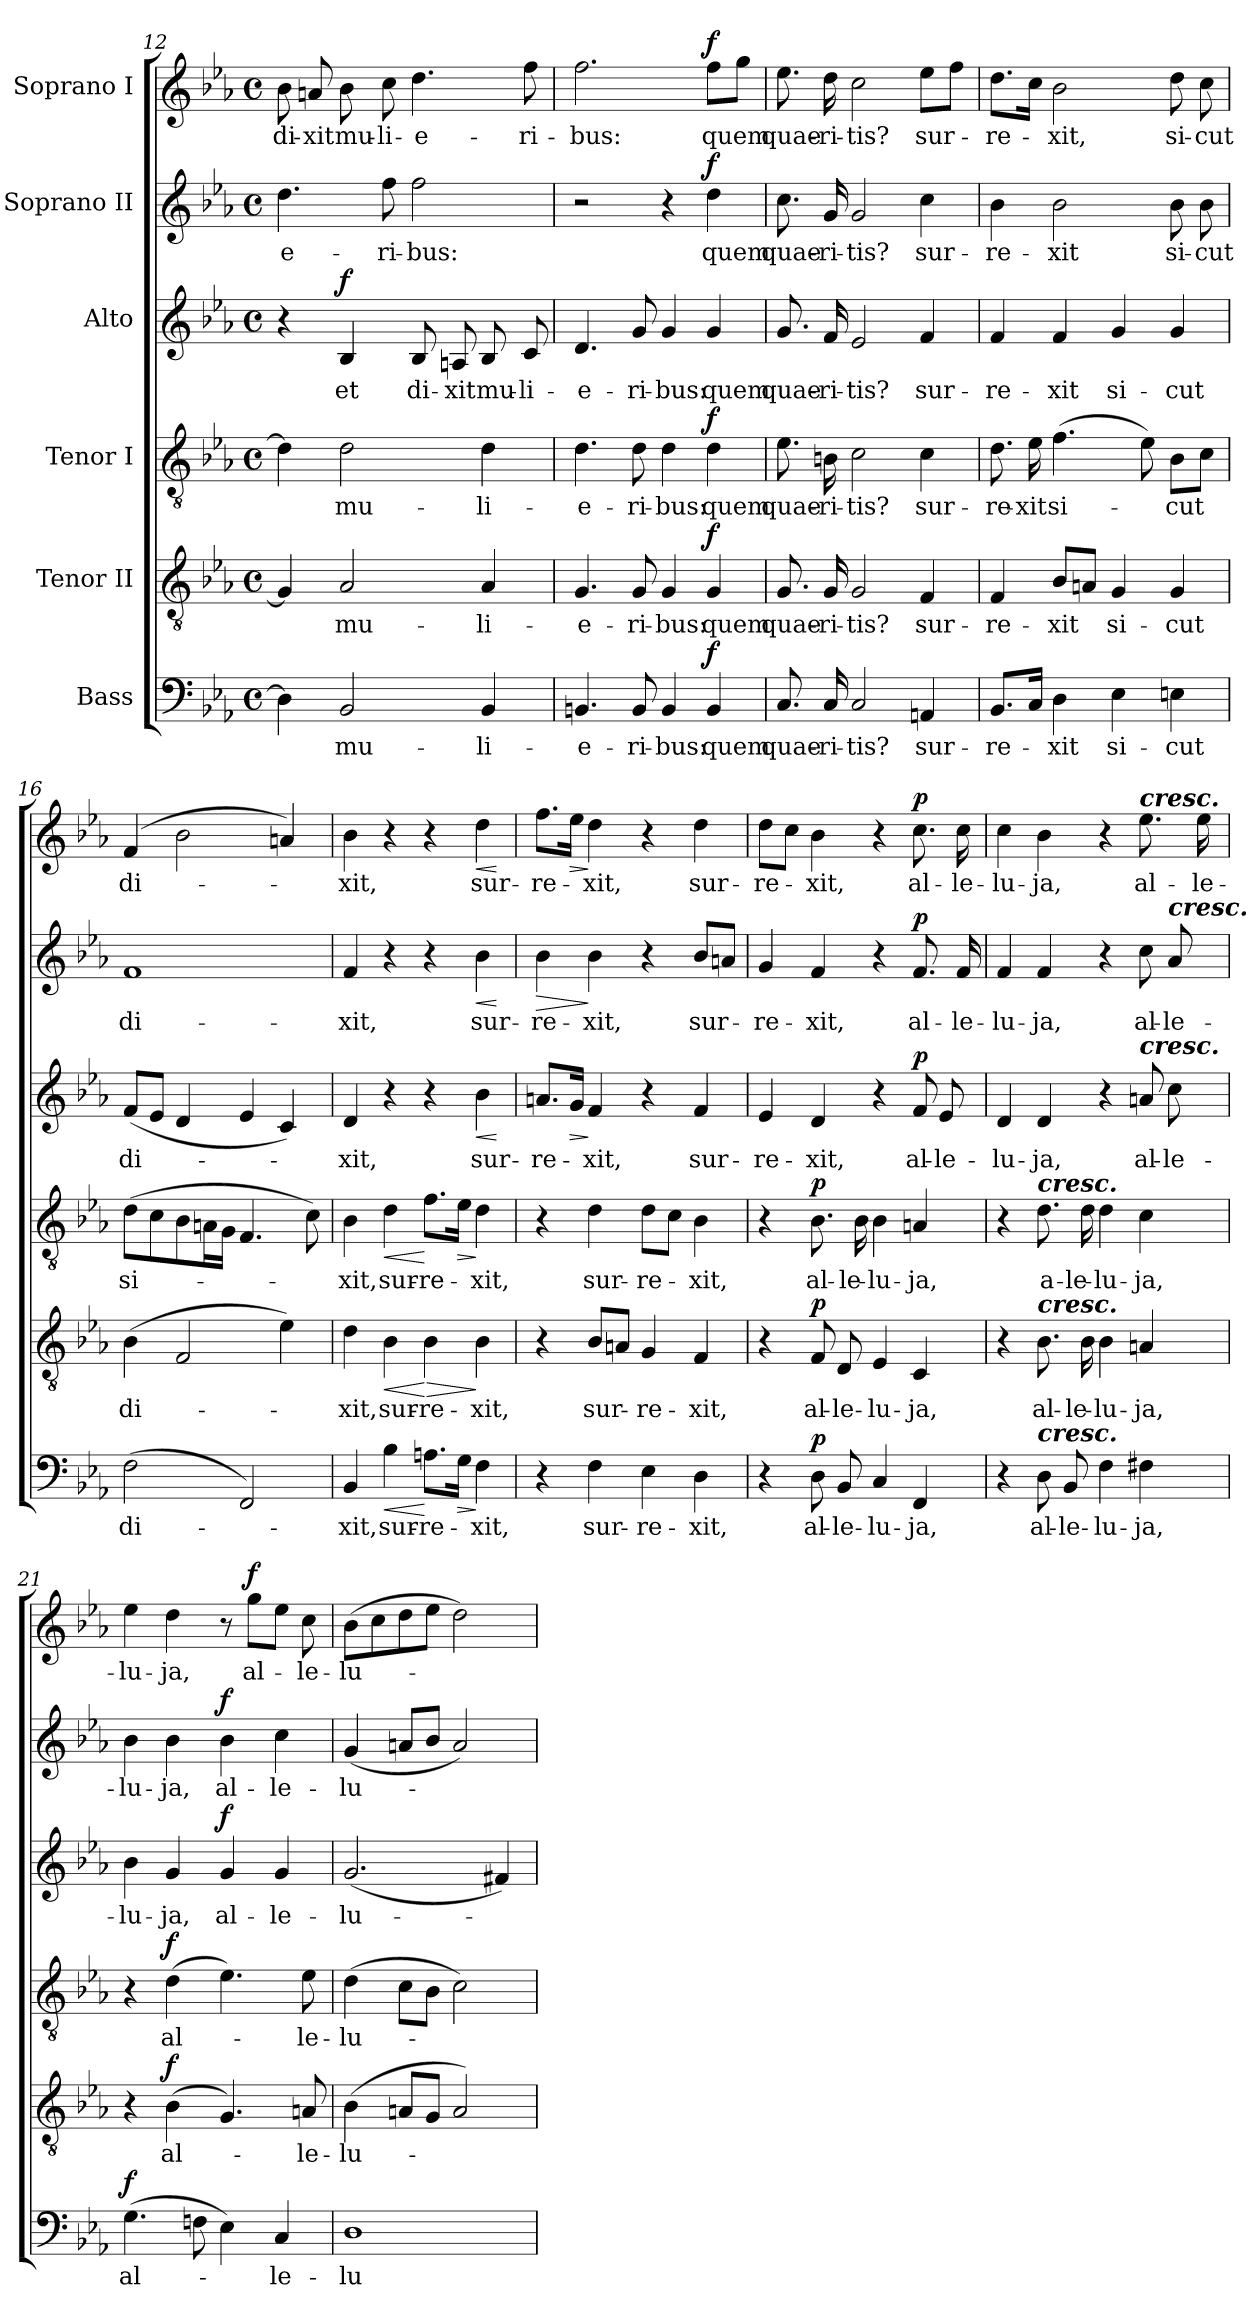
**kern	**text	**dynam	**kern	**text	**dynam	**kern	**text	**dynam	**kern	**text	**dynam	**kern	**text	**dynam	**kern	**text	**dynam
*part6	*part6	*part6	*part5	*part5	*part5	*part4	*part4	*part4	*part3	*part3	*part3	*part2	*part2	*part2	*part1	*part1	*part1
*staff6	*staff6	*staff6	*staff5	*staff5	*staff5	*staff4	*staff4	*staff4	*staff3	*staff3	*staff3	*staff2	*staff2	*staff2	*staff1	*staff1	*staff1
*I"Bass	*	*	*I"Tenor II	*	*	*I"Tenor I	*	*	*I"Alto	*	*	*I"Soprano II	*	*	*I"Soprano I	*	*
*clefF4	*	*	*clefGv2	*	*	*clefGv2	*	*	*clefG2	*	*	*clefG2	*	*	*clefG2	*	*
*k[b-e-a-]	*	*	*k[b-e-a-]	*	*	*k[b-e-a-]	*	*	*k[b-e-a-]	*	*	*k[b-e-a-]	*	*	*k[b-e-a-]	*	*
*E-:	*	*	*E-:	*	*	*E-:	*	*	*E-:	*	*	*E-:	*	*	*E-:	*	*
*M4/4	*	*	*M4/4	*	*	*M4/4	*	*	*M4/4	*	*	*M4/4	*	*	*M4/4	*	*
*met(c)	*	*	*met(c)	*	*	*met(c)	*	*	*met(c)	*	*	*met(c)	*	*	*met(c)	*	*
=12	=12	=12	=12	=12	=12	=12	=12	=12	=12	=12	=12	=12	=12	=12	=12	=12	=12
!	!	!	!	!	!	!	!	!	!	!	!	!	!LO:LY:b	!	!	!LO:LY:b	!
4D\]	.	.	4G/]	.	.	4d\]	.	.	4r	.	.	4.dd\	-e-	.	8b-\	di-	.
!	!	!	!	!	!	!	!	!	!	!	!	!	!	!	!	!LO:LY:b	!
.	.	.	.	.	.	.	.	.	.	.	.	.	.	.	8an/	-xit	.
!	!LO:LY:b	!	!	!LO:LY:b	!	!	!LO:LY:b	!	!	!LO:LY:b	!LO:DY:a	!	!	!	!	!LO:LY:b	!
2BB-/	mu-	.	2A-/	mu-	.	2d\	mu-	.	4B-/	et	f	.	.	.	8b-\	mu-	.
!	!	!	!	!	!	!	!	!	!	!	!	!	!LO:LY:b	!	!	!LO:LY:b	!
.	.	.	.	.	.	.	.	.	.	.	.	8ff\	-ri-	.	8cc\	-li-	.
!	!	!	!	!	!	!	!	!	!	!LO:LY:b	!	!	!LO:LY:b	!	!	!LO:LY:b	!
.	.	.	.	.	.	.	.	.	8B-/	di-	.	2ff\	-bus:	.	4.dd\	-e-	.
!	!	!	!	!	!	!	!	!	!	!LO:LY:b	!	!	!	!	!	!	!
.	.	.	.	.	.	.	.	.	8An/	-xit	.	.	.	.	.	.	.
!	!LO:LY:b	!	!	!LO:LY:b	!	!	!LO:LY:b	!	!	!LO:LY:b	!	!	!	!	!	!	!
4BB-/	-li-	.	4A-/	-li-	.	4d\	-li-	.	8B-/	mu-	.	.	.	.	.	.	.
!	!	!	!	!	!	!	!	!	!	!LO:LY:b	!	!	!	!	!	!LO:LY:b	!
.	.	.	.	.	.	.	.	.	8c/	-li-	.	.	.	.	8ff\	-ri-	.
=13	=13	=13	=13	=13	=13	=13	=13	=13	=13	=13	=13	=13	=13	=13	=13	=13	=13
!	!LO:LY:b	!	!	!LO:LY:b	!	!	!LO:LY:b	!	!	!LO:LY:b	!	!	!	!	!	!LO:LY:b	!
4.BBn/	-e-	.	4.G/	-e-	.	4.d\	-e-	.	4.d/	-e-	.	2r	.	.	2.ff\	-bus:	.
!	!LO:LY:b	!	!	!LO:LY:b	!	!	!LO:LY:b	!	!	!LO:LY:b	!	!	!	!	!	!	!
8BB/	-ri-	.	8G/	-ri-	.	8d\	-ri-	.	8g/	-ri-	.	.	.	.	.	.	.
!	!LO:LY:b	!	!	!LO:LY:b	!	!	!LO:LY:b	!	!	!LO:LY:b	!	!	!	!	!	!	!
4BB/	-bus:	.	4G/	-bus:	.	4d\	-bus:	.	4g/	-bus:	.	4r	.	.	.	.	.
!	!LO:LY:b	!LO:DY:a	!	!LO:LY:b	!LO:DY:a	!	!LO:LY:b	!LO:DY:a	!	!LO:LY:b	!	!	!LO:LY:b	!LO:DY:a	!	!LO:LY:b	!LO:DY:a
4BB/	quem	f	4G/	quem	f	4d\	quem	f	4g/	quem	.	4dd\	quem	f	8ff\L	quem	f
.	.	.	.	.	.	.	.	.	.	.	.	.	.	.	8gg\J	.	.
=14	=14	=14	=14	=14	=14	=14	=14	=14	=14	=14	=14	=14	=14	=14	=14	=14	=14
!	!LO:LY:b	!	!	!LO:LY:b	!	!	!LO:LY:b	!	!	!LO:LY:b	!	!	!LO:LY:b	!	!	!LO:LY:b	!
8.C/	quae-	.	8.G/	quae-	.	8.e-\	quae-	.	8.g/	quae-	.	8.cc\	quae-	.	8.ee-\	quae-	.
!	!LO:LY:b	!	!	!LO:LY:b	!	!	!LO:LY:b	!	!	!LO:LY:b	!	!	!LO:LY:b	!	!	!LO:LY:b	!
16C/	-ri-	.	16G/	-ri-	.	16Bn\	-ri-	.	16f/	-ri-	.	16g/	-ri-	.	16dd\	-ri-	.
!	!LO:LY:b	!	!	!LO:LY:b	!	!	!LO:LY:b	!	!	!LO:LY:b	!	!	!LO:LY:b	!	!	!LO:LY:b	!
2C/	-tis?	.	2G/	-tis?	.	2c\	-tis?	.	2e-/	-tis?	.	2g/	-tis?	.	2cc\	-tis?	.
!	!LO:LY:b	!	!	!LO:LY:b	!	!	!LO:LY:b	!	!	!LO:LY:b	!	!	!LO:LY:b	!	!	!LO:LY:b	!
4AAn/	sur-	.	4F/	sur-	.	4c\	sur-	.	4f/	sur-	.	4cc\	sur-	.	8ee-\L	sur-	.
.	.	.	.	.	.	.	.	.	.	.	.	.	.	.	8ff\J	.	.
!!LO:LB:g=z
=15	=15	=15	=15	=15	=15	=15	=15	=15	=15	=15	=15	=15	=15	=15	=15	=15	=15
!	!LO:LY:b	!	!	!LO:LY:b	!	!	!LO:LY:b	!	!	!LO:LY:b	!	!	!LO:LY:b	!	!	!LO:LY:b	!
8.BB-/L	-re-	.	4F/	-re-	.	8.d\	-re-	.	4f/	-re-	.	4b-\	-re-	.	8.dd\L	-re-	.
!	!	!	!	!	!	!	!LO:LY:b	!	!	!	!	!	!	!	!	!	!
16C/Jk	.	.	.	.	.	16e-\	-xit	.	.	.	.	.	.	.	16cc\Jk	.	.
!	!LO:LY:b	!	!	!LO:LY:b	!	!	!LO:LY:b	!	!	!LO:LY:b	!	!	!LO:LY:b	!	!	!LO:LY:b	!
4D\	-xit	.	8B-/L	-xit	.	(>4.f\	si-	.	4f/	-xit	.	2b-\	-xit	.	2b-\	-xit,	.
.	.	.	8An/J	.	.	.	.	.	.	.	.	.	.	.	.	.	.
!	!LO:LY:b	!	!	!LO:LY:b	!	!	!	!	!	!LO:LY:b	!	!	!	!	!	!	!
4E-\	si-	.	4G/	si-	.	.	.	.	4g/	si-	.	.	.	.	.	.	.
.	.	.	.	.	.	8e-\)	.	.	.	.	.	.	.	.	.	.	.
!	!LO:LY:b	!	!	!LO:LY:b	!	!	!LO:LY:b	!	!	!LO:LY:b	!	!	!LO:LY:b	!	!	!LO:LY:b	!
4En\	-cut	.	4G/	-cut	.	8B-\L	-cut	.	4g/	-cut	.	8b-\	si-	.	8dd\	si-	.
!	!	!	!	!	!	!	!	!	!	!	!	!	!LO:LY:b	!	!	!LO:LY:b	!
.	.	.	.	.	.	8c\J	.	.	.	.	.	8b-\	-cut	.	8cc\	-cut	.
=16	=16	=16	=16	=16	=16	=16	=16	=16	=16	=16	=16	=16	=16	=16	=16	=16	=16
!	!LO:LY:b	!	!	!LO:LY:b	!	!	!LO:LY:b	!	!	!LO:LY:b	!	!	!LO:LY:b	!	!	!LO:LY:b	!
(>2F\	di-	.	(>4B-\	di-	.	(>8d\L	si-	.	(<8f/L	di-	.	1f	di-	.	(4f/	di-	.
.	.	.	.	.	.	8c\	.	.	8e-/J	.	.	.	.	.	.	.	.
.	.	.	2F/	.	.	8B-\	.	.	4d/	.	.	.	.	.	2b-\	.	.
.	.	.	.	.	.	16An\L	.	.	.	.	.	.	.	.	.	.	.
.	.	.	.	.	.	16G\JJ	.	.	.	.	.	.	.	.	.	.	.
2FF/)	.	.	.	.	.	4.F/	.	.	4e-/	.	.	.	.	.	.	.	.
.	.	.	4e-\)	.	.	.	.	.	4c/)	.	.	.	.	.	4an/)	.	.
.	.	.	.	.	.	8c\)	.	.	.	.	.	.	.	.	.	.	.
=17	=17	=17	=17	=17	=17	=17	=17	=17	=17	=17	=17	=17	=17	=17	=17	=17	=17
!	!LO:LY:b	!	!	!LO:LY:b	!	!	!LO:LY:b	!	!	!LO:LY:b	!	!	!LO:LY:b	!	!	!LO:LY:b	!
4BB-/	-xit,	.	4d\	-xit,	.	4B-\	-xit,	.	4d/	-xit,	.	4f/	-xit,	.	4b-\	-xit,	.
!	!LO:LY:b	!LO:HP:b	!	!LO:LY:b	!LO:HP:b	!	!LO:LY:b	!LO:HP:b	!	!	!	!	!	!	!	!	!
4B-\	sur-	<	4B-\	sur-	<	4d\	sur-	<	4r	.	.	4r	.	.	4r	.	.
!	!LO:LY:b	!	!	!LO:LY:b	!LO:HP:n=1:b	!	!LO:LY:b	!	!	!	!	!	!	!	!	!	!
8.An\L	-re-	[	4B-\	-re-	[ >	8.f\L	-re-	[	4r	.	.	4r	.	.	4r	.	.
!	!	!LO:HP:b	!	!	!	!	!	!LO:HP:b	!	!	!	!	!	!	!	!	!
16G\Jk	.	>	.	.	.	16e-\Jk	.	>	.	.	.	.	.	.	.	.	.
!	!LO:LY:b	!	!	!LO:LY:b	!	!	!LO:LY:b	!	!	!LO:LY:b	!LO:HP:b	!	!LO:LY:b	!LO:HP:b	!	!LO:LY:b	!LO:HP:b
4F\	-xit,	]	4B-\	-xit,	]	4d\	-xit,	]	4b-\	sur-	<	4b-\	sur-	<	4dd\	sur-	<
.	.	.	.	.	.	.	.	.	.	.	[	.	.	[	.	.	[
=18	=18	=18	=18	=18	=18	=18	=18	=18	=18	=18	=18	=18	=18	=18	=18	=18	=18
!	!	!	!	!	!	!	!	!	!	!LO:LY:b	!	!	!LO:LY:b	!LO:HP:b	!	!LO:LY:b	!
4r	.	.	4r	.	.	4r	.	.	8.an/L	-re-	.	4b-\	-re-	>	8.ff\L	-re-	.
!	!	!	!	!	!	!	!	!	!	!	!LO:HP:b	!	!	!	!	!	!LO:HP:b
.	.	.	.	.	.	.	.	.	16g/Jk	.	>	.	.	.	16ee-\Jk	.	>
!	!LO:LY:b	!	!	!LO:LY:b	!	!	!LO:LY:b	!	!	!LO:LY:b	!	!	!LO:LY:b	!	!	!LO:LY:b	!
4F\	sur-	.	8B-/L	sur-	.	4d\	sur-	.	4f/	-xit,	]	4b-\	-xit,	]	4dd\	-xit,	]
.	.	.	8An/J	.	.	.	.	.	.	.	.	.	.	.	.	.	.
!	!LO:LY:b	!	!	!LO:LY:b	!	!	!LO:LY:b	!	!	!	!	!	!	!	!	!	!
4E-\	-re-	.	4G/	-re-	.	8d\L	-re-	.	4r	.	.	4r	.	.	4r	.	.
.	.	.	.	.	.	8c\J	.	.	.	.	.	.	.	.	.	.	.
!	!LO:LY:b	!	!	!LO:LY:b	!	!	!LO:LY:b	!	!	!LO:LY:b	!	!	!LO:LY:b	!	!	!LO:LY:b	!
4D\	-xit,	.	4F/	-xit,	.	4B-\	-xit,	.	4f/	sur-	.	8b-/L	sur-	.	4dd\	sur-	.
.	.	.	.	.	.	.	.	.	.	.	.	8an/J	.	.	.	.	.
!!LO:PB:g=z
=19	=19	=19	=19	=19	=19	=19	=19	=19	=19	=19	=19	=19	=19	=19	=19	=19	=19
!	!	!	!	!	!	!	!	!	!	!LO:LY:b	!	!	!LO:LY:b	!	!	!LO:LY:b	!
4r	.	.	4r	.	.	4r	.	.	4e-/	-re-	.	4g/	-re-	.	8dd\L	-re-	.
.	.	.	.	.	.	.	.	.	.	.	.	.	.	.	8cc\J	.	.
!	!LO:LY:b	!LO:DY:a	!	!LO:LY:b	!LO:DY:a	!	!LO:LY:b	!LO:DY:a	!	!LO:LY:b	!	!	!LO:LY:b	!	!	!LO:LY:b	!
8D\	al-	p	8F/	al-	p	8.B-\	al-	p	4d/	-xit,	.	4f/	-xit,	.	4b-\	-xit,	.
!	!LO:LY:b	!	!	!LO:LY:b	!	!	!	!	!	!	!	!	!	!	!	!	!
8BB-/	-le-	.	8D/	-le-	.	.	.	.	.	.	.	.	.	.	.	.	.
!	!	!	!	!	!	!	!LO:LY:b	!	!	!	!	!	!	!	!	!	!
.	.	.	.	.	.	16B-\	-le-	.	.	.	.	.	.	.	.	.	.
!	!LO:LY:b	!	!	!LO:LY:b	!	!	!LO:LY:b	!	!	!	!	!	!	!	!	!	!
4C/	-lu-	.	4E-/	-lu-	.	4B-\	-lu-	.	4r	.	.	4r	.	.	4r	.	.
!	!LO:LY:b	!	!	!LO:LY:b	!	!	!LO:LY:b	!	!	!LO:LY:b	!LO:DY:a	!	!LO:LY:b	!LO:DY:a	!	!LO:LY:b	!LO:DY:a
4FF/	-ja,	.	4C/	-ja,	.	4An/	-ja,	.	8f/	al-	p	8.f/	al-	p	8.cc\	al-	p
!	!	!	!	!	!	!	!	!	!	!LO:LY:b	!	!	!	!	!	!	!
.	.	.	.	.	.	.	.	.	8e-/	-le-	.	.	.	.	.	.	.
!	!	!	!	!	!	!	!	!	!	!	!	!	!LO:LY:b	!	!	!LO:LY:b	!
.	.	.	.	.	.	.	.	.	.	.	.	16f/	-le-	.	16cc\	-le-	.
=20	=20	=20	=20	=20	=20	=20	=20	=20	=20	=20	=20	=20	=20	=20	=20	=20	=20
!	!	!	!	!	!	!	!	!	!	!LO:LY:b	!	!	!LO:LY:b	!	!	!LO:LY:b	!
4r	.	.	4r	.	.	4r	.	.	4d/	-lu-	.	4f/	-lu-	.	4cc\	-lu-	.
!	!	!	!	!	!	!LO:TX:a:Bi:t=cresc.	!	!	!	!	!	!	!	!	!	!	!
!	!	!	!LO:TX:a:Bi:t=cresc.	!	!	!	!	!	!	!	!	!	!	!	!	!	!
!LO:TX:a:Bi:t=cresc.	!	!	!	!	!	!	!	!	!	!	!	!	!	!	!	!	!
!	!LO:LY:b	!	!	!LO:LY:b	!	!	!LO:LY:b	!	!	!LO:LY:b	!	!	!LO:LY:b	!	!	!LO:LY:b	!
8D\	al-	.	8.B-\	al-	.	8.d\	a-	.	4d/	-ja,	.	4f/	-ja,	.	4b-\	-ja,	.
!	!LO:LY:b	!	!	!	!	!	!	!	!	!	!	!	!	!	!	!	!
8BB-/	-le-	.	.	.	.	.	.	.	.	.	.	.	.	.	.	.	.
!	!	!	!	!LO:LY:b	!	!	!LO:LY:b	!	!	!	!	!	!	!	!	!	!
.	.	.	16B-\	-le-	.	16d\	-le-	.	.	.	.	.	.	.	.	.	.
!	!LO:LY:b	!	!	!LO:LY:b	!	!	!LO:LY:b	!	!	!	!	!	!	!	!	!	!
4F\	-lu-	.	4B-\	-lu-	.	4d\	-lu-	.	4r	.	.	4r	.	.	4r	.	.
!	!	!	!	!	!	!	!	!	!	!	!	!	!	!	!LO:TX:a:Bi:t=cresc.	!	!
!	!	!	!	!	!	!	!	!	!LO:TX:a:Bi:t=cresc.	!	!	!	!	!	!	!	!
!	!LO:LY:b	!	!	!LO:LY:b	!	!	!LO:LY:b	!	!	!LO:LY:b	!	!	!LO:LY:b	!	!	!LO:LY:b	!
4F#X\	-ja,	.	4An/	-ja,	.	4c\	-ja,	.	8an/	al-	.	8cc\	al-	.	8.ee-\	al-	.
!	!	!	!	!	!	!	!	!	!	!	!	!LO:TX:a:Bi:t=cresc.	!	!	!	!	!
!	!	!	!	!	!	!	!	!	!	!LO:LY:b	!	!	!LO:LY:b	!	!	!	!
.	.	.	.	.	.	.	.	.	8cc\	-le-	.	8a-/	-le-	.	.	.	.
!	!	!	!	!	!	!	!	!	!	!	!	!	!	!	!	!LO:LY:b	!
.	.	.	.	.	.	.	.	.	.	.	.	.	.	.	16ee-\	-le-	.
=21	=21	=21	=21	=21	=21	=21	=21	=21	=21	=21	=21	=21	=21	=21	=21	=21	=21
!	!LO:LY:b	!LO:DY:a	!	!	!	!	!	!	!	!LO:LY:b	!	!	!LO:LY:b	!	!	!LO:LY:b	!
(>4.G\	al-	f	4r	.	.	4r	.	.	4b-\	-lu-	.	4b-\	-lu-	.	4ee-\	-lu-	.
!	!	!	!	!LO:LY:b	!LO:DY:a	!	!LO:LY:b	!LO:DY:a	!	!LO:LY:b	!	!	!LO:LY:b	!	!	!LO:LY:b	!
.	.	.	(>4B-\	al-	f	(>4d\	al-	f	4g/	-ja,	.	4b-\	-ja,	.	4dd\	-ja,	.
8Fn\	.	.	.	.	.	.	.	.	.	.	.	.	.	.	.	.	.
!	!	!	!	!	!	!	!	!	!	!LO:LY:b	!LO:DY:a	!	!LO:LY:b	!LO:DY:a	!	!	!
4E-\)	.	.	4.G/)	.	.	4.e-\)	.	.	4g/	al-	f	4b-\	al-	f	8r	.	.
!	!	!	!	!	!	!	!	!	!	!	!	!	!	!	!	!LO:LY:b	!LO:DY:a
.	.	.	.	.	.	.	.	.	.	.	.	.	.	.	8gg\L	al-	f
!	!LO:LY:b	!	!	!	!	!	!	!	!	!LO:LY:b	!	!	!LO:LY:b	!	!	!	!
4C/	-le-	.	.	.	.	.	.	.	4g/	-le-	.	4cc\	-le-	.	8ee-\J	.	.
!	!	!	!	!LO:LY:b	!	!	!LO:LY:b	!	!	!	!	!	!	!	!	!LO:LY:b	!
.	.	.	8An/	-le-	.	8e-\	-le-	.	.	.	.	.	.	.	8cc\	-le-	.
=22	=22	=22	=22	=22	=22	=22	=22	=22	=22	=22	=22	=22	=22	=22	=22	=22	=22
!	!LO:LY:b	!	!	!LO:LY:b	!	!	!LO:LY:b	!	!	!LO:LY:b	!	!	!LO:LY:b	!	!	!LO:LY:b	!
1D	-lu-	.	(>4B-\	-lu-	.	(>4d\	-lu-	.	(<2.g/	-lu-	.	(<4g/	-lu-	.	(>8b-\L	-lu-	.
.	.	.	.	.	.	.	.	.	.	.	.	.	.	.	8cc\	.	.
.	.	.	8An/L	.	.	8c\L	.	.	.	.	.	8an/L	.	.	8dd\	.	.
.	.	.	8G/J	.	.	8B-\J	.	.	.	.	.	8b-/J	.	.	8ee-\J	.	.
.	.	.	2A/)	.	.	2c\)	.	.	.	.	.	2a/)	.	.	2dd\)	.	.
.	.	.	.	.	.	.	.	.	4f#X/)	.	.	.	.	.	.	.	.
=	=	=	=	=	=	=	=	=	=	=	=	=	=	=	=	=	=
*-	*-	*-	*-	*-	*-	*-	*-	*-	*-	*-	*-	*-	*-	*-	*-	*-	*-
